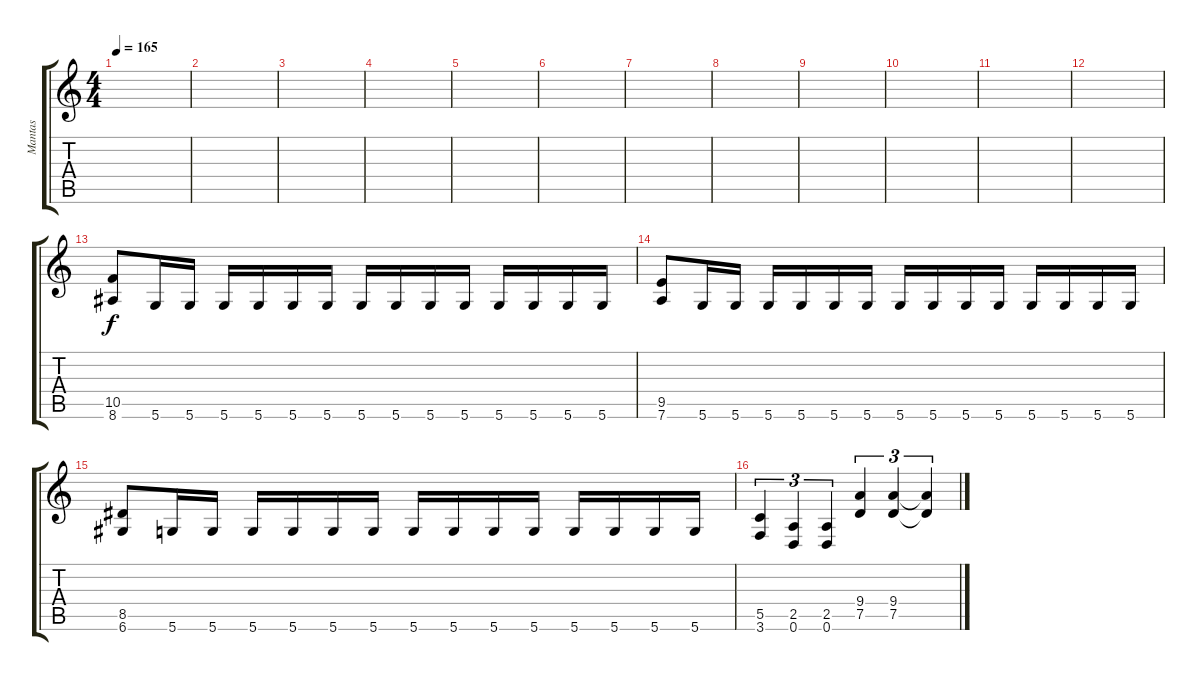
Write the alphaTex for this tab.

\track ("Mantas" "Mantas") {instrument distortionguitar}
\staff {score tabs}
\tuning (D4 A3 F3 C3 G2 D2) {hide}
\ts (4 4)
\tempo 165
\clef g2
\ks c
|
|
|
|
|
|
|
|
|
|
|
|
(10.5 8.6).8{volume 9} 5.6.16 5.6.16 5.6.16 5.6.16 5.6.16 5.6.16 5.6.16 5.6.16 5.6.16 5.6.16 5.6.16 5.6.16 5.6.16 5.6.16 |
(9.5 7.6).8{volume 11} 5.6.16 5.6.16 5.6.16 5.6.16 5.6.16 5.6.16 5.6.16 5.6.16 5.6.16 5.6.16 5.6.16 5.6.16 5.6.16 5.6.16 |
(8.5 6.6).8 5.6.16 5.6.16 5.6.16 5.6.16 5.6.16 5.6.16 5.6.16 5.6.16 5.6.16 5.6.16 5.6.16 5.6.16 5.6.16 5.6.16 |
(5.5 3.6).4{tu (3 2)} (2.5 0.6).4{tu (3 2)} (2.5 0.6).4{tu (3 2)} (9.4 7.5).4{tu (3 2)} (9.4 7.5).4{tu (3 2)} (9.4{t} 7.5{t}).4{tu (3 2)}
